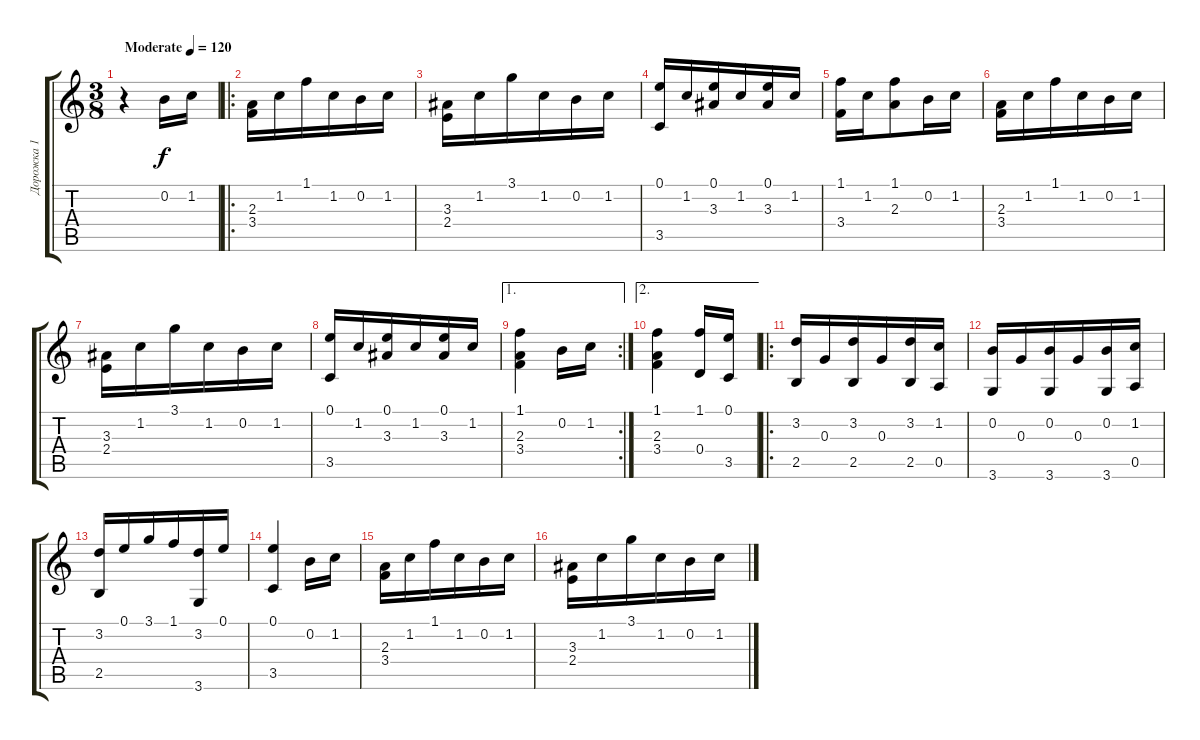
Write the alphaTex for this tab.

\track ("Дорожка 1" "Дорожка 1") {instrument acousticguitarnylon}
\staff {score tabs}
\tuning (E4 B3 G3 D3 A2 E2) {hide}
\ts (3 8)
\tempo (120 "Moderate")
\clef g2
\ks c
r.4{dy f instrument acousticguitarnylon} 0.2.16 1.2.16 |
\ro
(2.3 3.4).16 1.2.16 1.1.16 1.2.16 0.2.16 1.2.16 |
(3.3 2.4).16 1.2.16 3.1.16 1.2.16 0.2.16 1.2.16 |
(0.1 3.5).16 1.2.16 (0.1 3.3).16 1.2.16 (0.1 3.3).16 1.2.16 |
(1.1 3.4).16 1.2.16 (1.1 2.3).8 0.2.16 1.2.16 |
(2.3 3.4).16 1.2.16 1.1.16 1.2.16 0.2.16 1.2.16 |
(3.3 2.4).16 1.2.16 3.1.16 1.2.16 0.2.16 1.2.16 |
(0.1 3.5).16 1.2.16 (0.1 3.3).16 1.2.16 (0.1 3.3).16 1.2.16 |
\ae 1
\rc 2
(1.1 2.3 3.4).4 0.2.16 1.2.16 |
\ae 2
(1.1 2.3 3.4).4 (1.1 0.4).16 (0.1 3.5).16 |
\ro
(3.2 2.5).16 0.3.16 (3.2 2.5).16 0.3.16 (3.2 2.5).16 (1.2 0.5).16 |
(0.2 3.6).16 0.3.16 (0.2 3.6).16 0.3.16 (0.2 3.6).16 (1.2 0.5).16 |
(3.2 2.5).16 0.1.16 3.1.16 1.1.16 (3.2 3.6).16 0.1.16 |
(0.1 3.5).4 0.2.16 1.2.16 |
(2.3 3.4).16 1.2.16 1.1.16 1.2.16 0.2.16 1.2.16 |
(3.3 2.4).16 1.2.16 3.1.16 1.2.16 0.2.16 1.2.16
